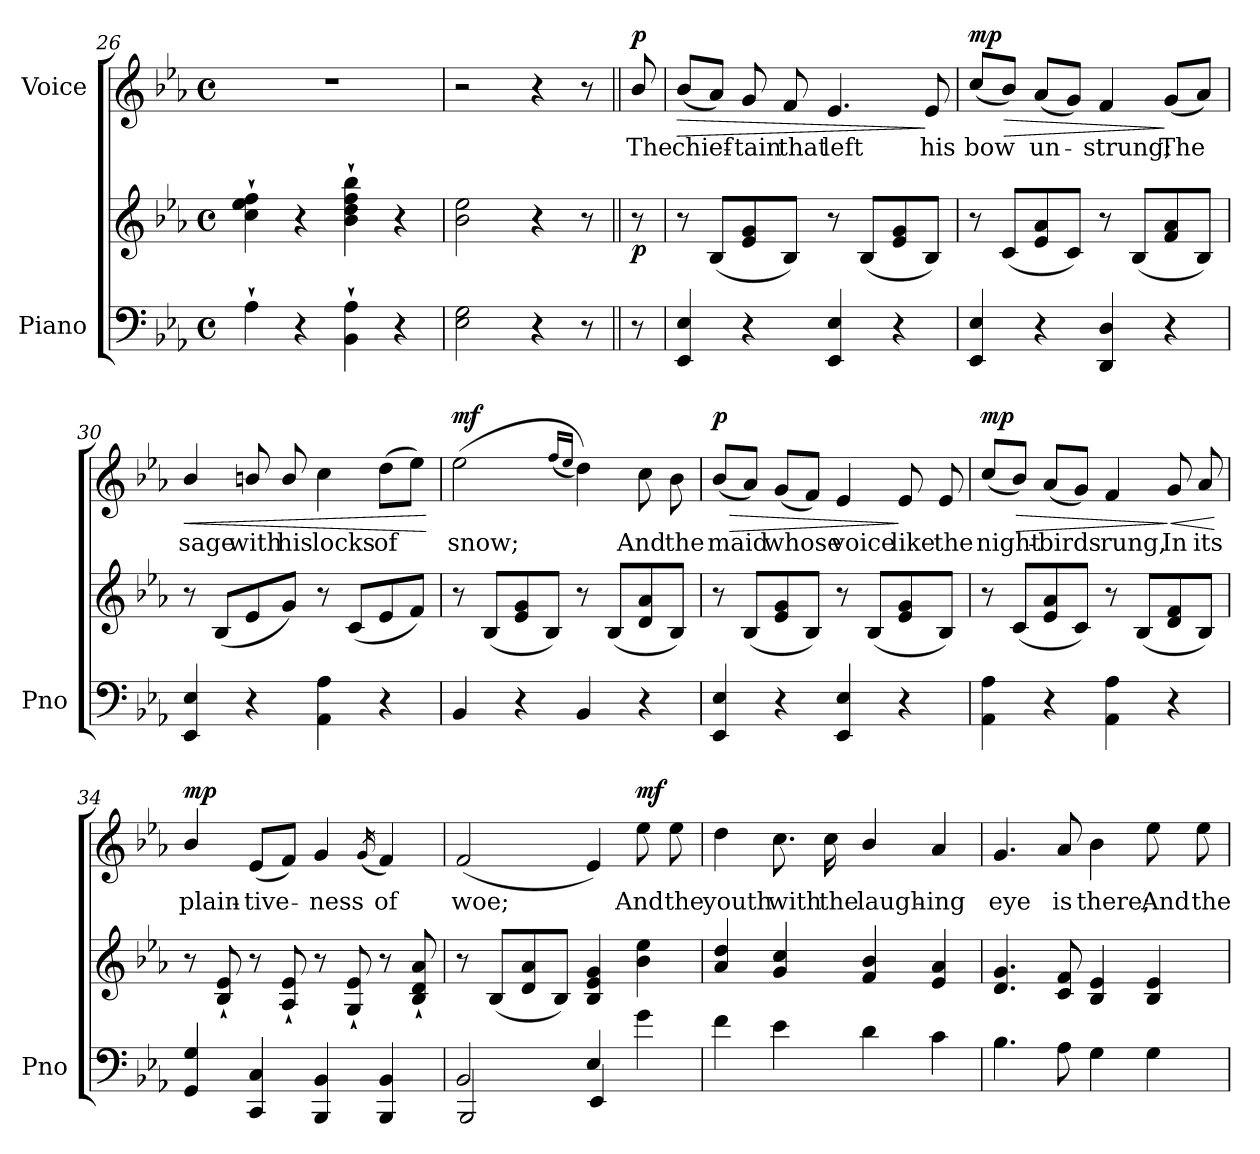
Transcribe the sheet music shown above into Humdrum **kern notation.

**kern	**kern	**dynam	**kern	**text	**dynam
*part2	*part2	*part2	*part1	*part1	*part1
*staff3	*staff2	*staff2/3	*staff1	*staff1	*staff1
*I"Piano	*	*	*I"Voice	*	*
*I'Pno	*	*	*	*	*
*clefF4	*clefG2	*	*clefG2	*	*
*k[b-e-a-]	*k[b-e-a-]	*	*k[b-e-a-]	*	*
*M4/4	*M4/4	*	*M4/4	*	*
*met(c)	*met(c)	*	*met(c)	*	*
=26	=26	=26	=26	=26	=26
4A-`\	4cc\` 4ee-\` 4ff\`	.	1r	.	.
4r	4r	.	.	.	.
4BB-\` 4A-\`	4b-\` 4dd\` 4ff\` 4bb-\`	.	.	.	.
4r	4r	.	.	.	.
=27	=27	=27	=27	=27	=27
2E-\ 2G\	2b-\ 2ee-\	.	2r	.	.
4r	4r	.	4r	.	.
8r	8r	.	8r	.	.
!!LO:PB:g=z
=27X1||	=27X1||	=27X1||	=27X1||	=27X1||	=27X1||
!	!	!LO:DY:b	!	!LO:LY:b	!LO:DY:a
8r	8r	p	8b-/	The	p
=28	=28	=28	=28	=28	=28
!	!	!	!	!LO:LY:b	!LO:HP:b
4EE-/ 4E-/	8r	.	(<8b-/L	chief-	>
.	(<8B-/L	.	8a-/J)	.	.
!	!	!	!	!LO:LY:b	!
4r	8e-/ 8g/	.	8g/	-tain	.
!	!	!	!	!LO:LY:b	!
.	8B-/J)	.	8f/	that	.
!	!	!	!	!LO:LY:b	!
4EE-/ 4E-/	8r	.	4.e-/	left	.
.	(<8B-/L	.	.	.	.
4r	8e-/ 8g/	.	.	.	.
!	!	!	!	!LO:LY:b	!
.	8B-/J)	.	8e-/	his	]
=29	=29	=29	=29	=29	=29
!	!	!	!	!LO:LY:b	!LO:HP:b
!	!	!	!	!	!LO:DY:n=1:a
4EE-/ 4E-/	8r	.	(<8cc/L	bow	> mp
.	(<8c/L	.	8b-/J)	.	.
!	!	!	!	!LO:LY:b	!
4r	8e-/ 8a-/	.	(<8a-/L	un-	.
.	8c/J)	.	8g/J)	.	.
!	!	!	!	!LO:LY:b	!
4DD/ 4D/	8r	.	4f/	-strung;	.
.	(<8B-/L	.	.	.	.
!	!	!	!	!LO:LY:b	!
4r	8f/ 8a-/	.	(<8g/L	The	]
.	8B-/J)	.	8a-/J)	.	.
=30	=30	=30	=30	=30	=30
!	!	!	!	!LO:LY:b	!LO:HP:b
4EE-/ 4E-/	8r	.	4b-/	sage	<
.	(<8B-/L	.	.	.	.
!	!	!	!	!LO:LY:b	!
4r	8e-/	.	8bn/	with	.
!	!	!	!	!LO:LY:b	!
.	8g/J)	.	8b/	his	.
!	!	!	!	!LO:LY:b	!
4AA-\ 4A-\	8r	.	4cc\	locks	.
.	(<8c/L	.	.	.	.
!	!	!	!	!LO:LY:b	!
4r	8e-/	.	(>8dd\L	of	.
.	8f/J)	.	8ee-\J)	.	.
.	.	.	.	.	[
=31	=31	=31	=31	=31	=31
!	!	!	!	!LO:LY:b	!LO:DY:a
4BB-/	8r	.	(>2ee-\	snow;	mf
.	(<8B-/L	.	.	.	.
4r	8e-/ 8g/	.	.	.	.
.	8B-/J)	.	.	.	.
.	.	.	(<16qff/LL	.	.
.	.	.	16qee-/JJ	.	.
4BB-/	8r	.	4dd\))	.	.
.	(<8B-/L	.	.	.	.
!	!	!	!	!LO:LY:b	!
4r	8d/ 8a-/	.	8cc\	And	.
!	!	!	!	!LO:LY:b	!
.	8B-/J)	.	8b-\	the	.
!!LO:LB:g=z
=32	=32	=32	=32	=32	=32
!	!	!	!	!LO:LY:b	!LO:HP:b
!	!	!	!	!	!LO:DY:n=1:a
4EE-/ 4E-/	8r	.	(<8b-/L	maid	> p
.	(<8B-/L	.	8a-/J)	.	.
!	!	!	!	!LO:LY:b	!
4r	8e-/ 8g/	.	(<8g/L	whose	.
.	8B-/J)	.	8f/J)	.	.
!	!	!	!	!LO:LY:b	!
4EE-/ 4E-/	8r	.	4e-/	voice	.
.	(<8B-/L	.	.	.	.
!	!	!	!	!LO:LY:b	!
4r	8e-/ 8g/	.	8e-/	like	]
!	!	!	!	!LO:LY:b	!
.	8B-/J)	.	8e-/	the	.
=33	=33	=33	=33	=33	=33
!	!	!	!	!LO:LY:b	!LO:HP:b
!	!	!	!	!	!LO:DY:n=1:a
4AA-\ 4A-\	8r	.	(<8cc/L	night-	> mp
.	(<8c/L	.	8b-/J)	.	.
!	!	!	!	!LO:LY:b	!
4r	8e-/ 8a-/	.	(<8a-/L	-birds	.
.	8c/J)	.	8g/J)	.	.
!	!	!	!	!LO:LY:b	!
4AA-\ 4A-\	8r	.	4f/	rung,	.
.	(<8B-/L	.	.	.	.
!	!	!	!	!LO:LY:b	!LO:HP:n=1:b
4r	8d/ 8f/	.	8g/	In	] <
!	!	!	!	!LO:LY:b	!
.	8B-/J)	.	8a-/	its	.
.	.	.	.	.	[
=34	=34	=34	=34	=34	=34
!	!	!	!	!LO:LY:b	!LO:DY:a
4GG/ 4G/	8r	.	4b-/	plain-	mp
.	8B-/` 8e-/`	.	.	.	.
!	!	!	!	!LO:LY:b	!
4CC/ 4C/	8r	.	(<8e-/L	-tive-	.
.	8A-/` 8e-/`	.	8f/J)	.	.
!	!	!	!	!LO:LY:b	!
4BBB-/ 4BB-/	8r	.	4g/	-ness	.
.	8G/` 8e-/`	.	.	.	.
.	.	.	(<16qg/	.	.
!	!	!	!	!LO:LY:b	!
4BBB-/ 4BB-/	8r	.	4f/)	of	.
.	8B-/` 8d/` 8a-/`	.	.	.	.
=35	=35	=35	=35	=35	=35
*^	*	*	*	*	*
!	!	!	!	!	!LO:LY:b	!
2BB-/	2BBB-/	8r	.	(<2f/	woe;	.
.	.	(<8B-/L	.	.	.	.
.	.	8d/ 8a-/	.	.	.	.
.	.	8B-/J)	.	.	.	.
4E-/	4EE-/	4B-/ 4e-/ 4g/	.	4e-/)	.	.
!	!	!	!	!	!LO:LY:b	!LO:DY:a
4g\	4ryy	4b-\ 4ee-\	.	8ee-\	And	mf
!	!	!	!	!	!LO:LY:b	!
.	.	.	.	8ee-\	the	.
*v	*v	*	*	*	*	*
!!LO:LB:g=z
=36	=36	=36	=36	=36	=36
!	!	!	!	!LO:LY:b	!
4f\	4a-/ 4dd/	.	4dd\	youth	.
!	!	!	!	!LO:LY:b	!
4e-\	4g/ 4cc/	.	8.cc\	with	.
!	!	!	!	!LO:LY:b	!
.	.	.	16cc\	the	.
!	!	!	!	!LO:LY:b	!
4d\	4f/ 4b-/	.	4b-/	laugh-	.
!	!	!	!	!LO:LY:b	!
4c\	4e-/ 4a-/	.	4a-/	-ing	.
=37	=37	=37	=37	=37	=37
!	!	!	!	!LO:LY:b	!
4.B-\	4.d/ 4.g/	.	4.g/	eye	.
!	!	!	!	!LO:LY:b	!
8A-\	8c/ 8f/	.	8a-/	is	.
!	!	!	!	!LO:LY:b	!
4G\	4B-/ 4e-/	.	4b-\	there;	.
!	!	!	!	!LO:LY:b	!
4G\	4B-/ 4e-/	.	8ee-\	And	.
!	!	!	!	!LO:LY:b	!
.	.	.	8ee-\	the	.
=	=	=	=	=	=
*-	*-	*-	*-	*-	*-
